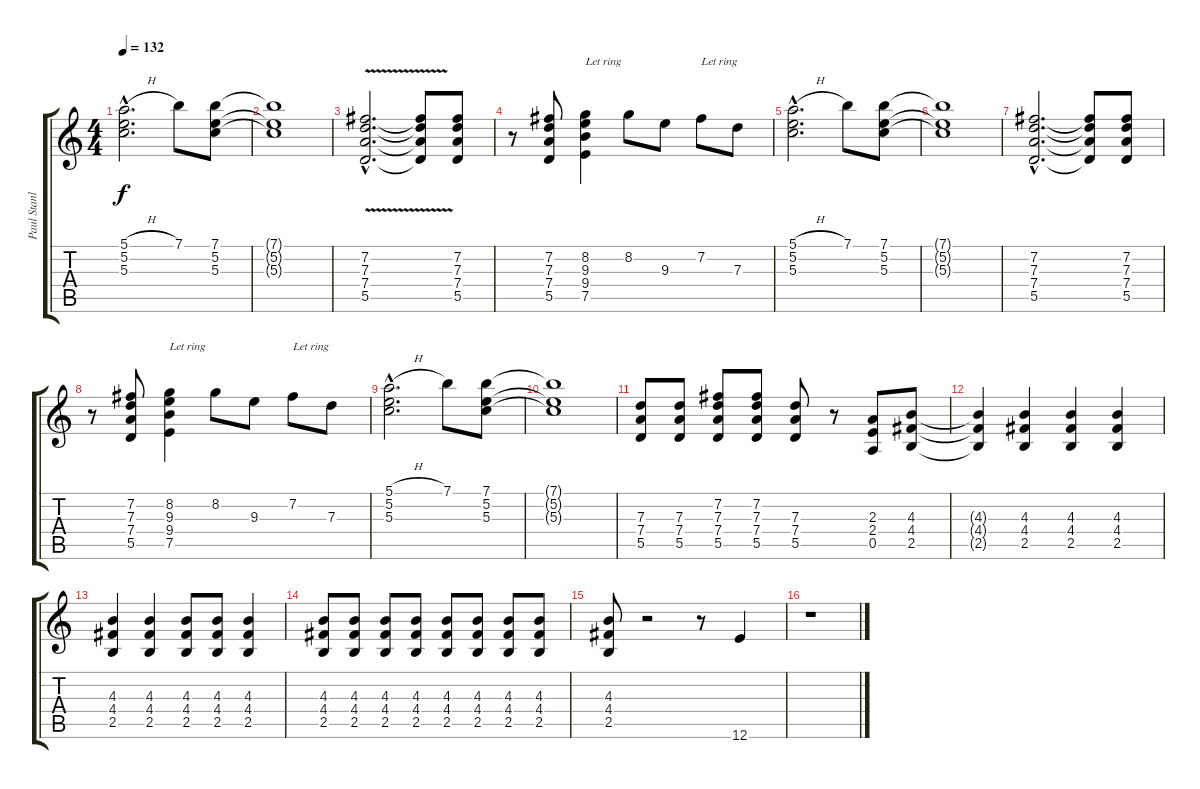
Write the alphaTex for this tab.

\track ("Paul Stanley" "Paul Stanl") {instrument overdrivenguitar}
\staff {score tabs}
\tuning (E4 B3 G3 D3 A2 E2) {hide}
\ts (4 4)
\tempo 132
\clef g2
\ks c
(5.1{h hac} 5.2{hac} 5.3{hac}).2{d dy f} 7.1.8 (7.1 5.2 5.3).8 |
(7.1{t} 5.2{t} 5.3{t}).1 |
(7.2{v hac} 7.3{v hac} 7.4{v hac} 5.5{v hac}).2{d} (7.2{t} 7.3{t} 7.4{t} 5.5{t}).8 (7.2 7.3 7.4 5.5).8 |
r.8 (7.2 7.3 7.4 5.5).8 (8.2 9.3 9.4 7.5).4{txt "Let ring"} 8.2.8 9.3.8 7.2.8{txt "Let ring"} 7.3.8 |
(5.1{h hac} 5.2{hac} 5.3{hac}).2{d} 7.1.8 (7.1 5.2 5.3).8 |
(7.1{t} 5.2{t} 5.3{t}).1 |
(7.2{hac} 7.3{hac} 7.4{hac} 5.5{hac}).2{d} (7.2{t} 7.3{t} 7.4{t} 5.5{t}).8 (7.2 7.3 7.4 5.5).8 |
r.8 (7.2 7.3 7.4 5.5).8 (8.2 9.3 9.4 7.5).4{txt "Let ring"} 8.2.8 9.3.8 7.2.8{txt "Let ring"} 7.3.8 |
(5.1{h hac} 5.2{hac} 5.3{hac}).2{d} 7.1.8 (7.1 5.2 5.3).8 |
(7.1{t} 5.2{t} 5.3{t}).1 |
(7.3 7.4 5.5).8 (7.3 7.4 5.5).8 (7.2 7.3 7.4 5.5).8 (7.2 7.3 7.4 5.5).8 (7.3 7.4 5.5).8 r.8 (2.3 2.4 0.5).8 (4.3 4.4 2.5).8 |
(4.3{t} 4.4{t} 2.5{t}).4 (4.3 4.4 2.5).4 (4.3 4.4 2.5).4 (4.3 4.4 2.5).4 |
(4.3 4.4 2.5).4 (4.3 4.4 2.5).4 (4.3 4.4 2.5).8 (4.3 4.4 2.5).8 (4.3 4.4 2.5).4 |
(4.3 4.4 2.5).8 (4.3 4.4 2.5).8 (4.3 4.4 2.5).8 (4.3 4.4 2.5).8 (4.3 4.4 2.5).8 (4.3 4.4 2.5).8 (4.3 4.4 2.5).8 (4.3 4.4 2.5).8 |
(4.3 4.4 2.5).8 r.2 r.8 12.6.4 |
r.1
